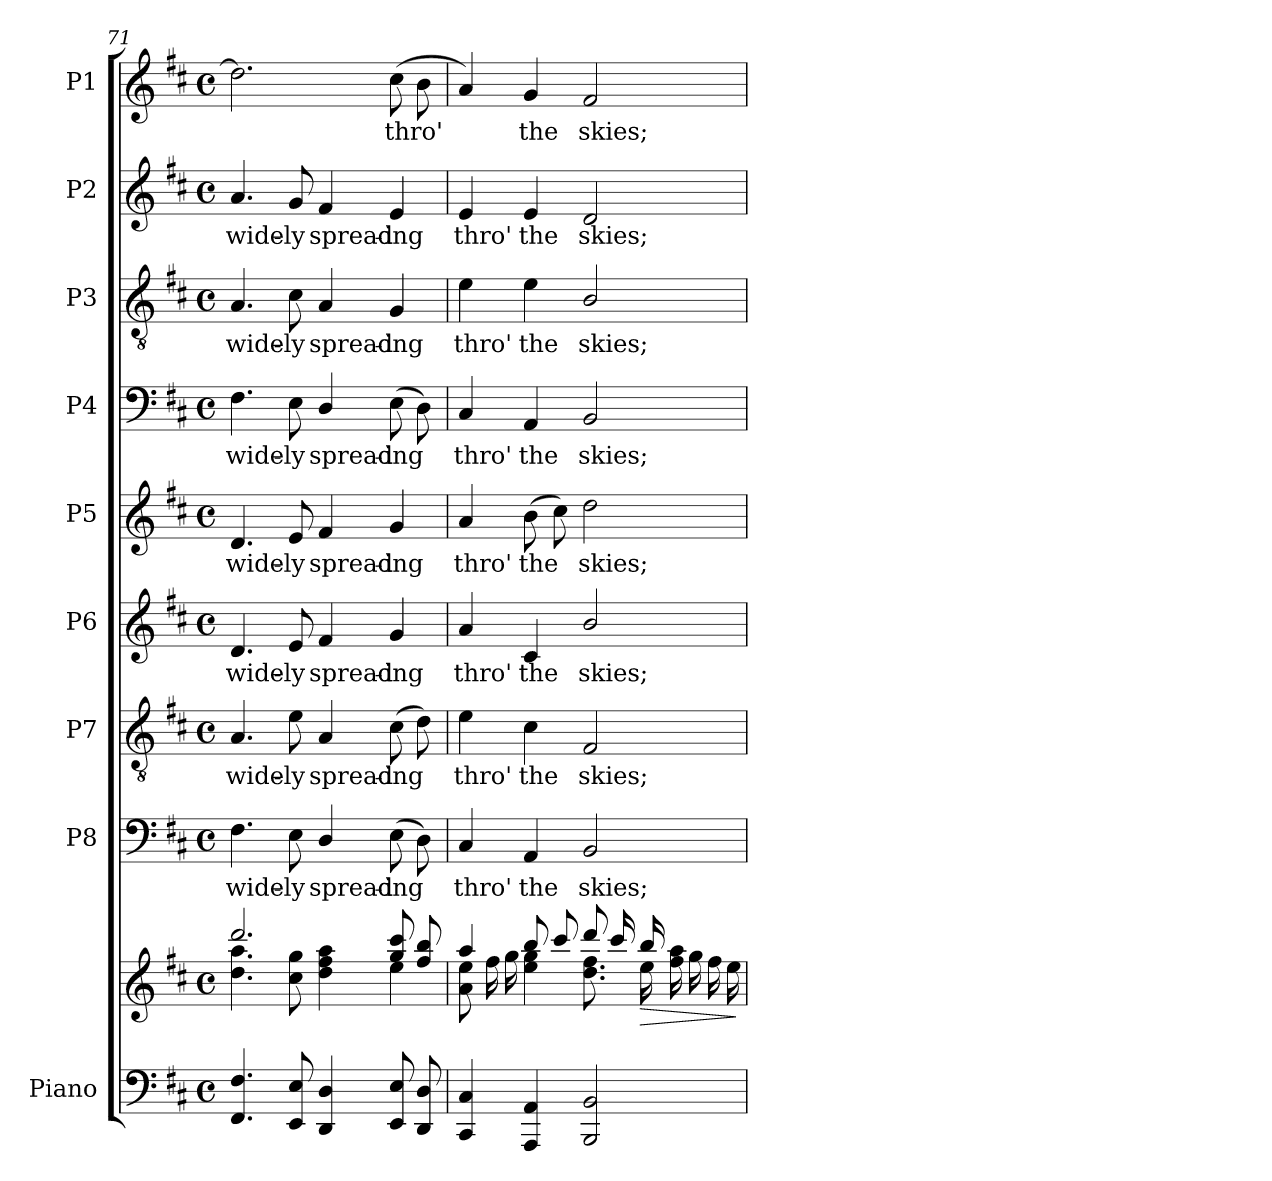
**kern	**kern	**dynam	**kern	**text	**kern	**text	**kern	**text	**kern	**text	**kern	**text	**kern	**text	**kern	**text	**kern	**text
*part9	*part9	*part9	*part8	*part8	*part7	*part7	*part6	*part6	*part5	*part5	*part4	*part4	*part3	*part3	*part2	*part2	*part1	*part1
*staff10	*staff9	*staff9/10	*staff8	*staff8	*staff7	*staff7	*staff6	*staff6	*staff5	*staff5	*staff4	*staff4	*staff3	*staff3	*staff2	*staff2	*staff1	*staff1
*I"Piano	*	*	*I"P8	*	*I"P7	*	*I"P6	*	*I"P5	*	*I"P4	*	*I"P3	*	*I"P2	*	*I"P1	*
*clefF4	*clefG2	*	*clefF4	*	*clefGv2	*	*clefG2	*	*clefG2	*	*clefF4	*	*clefGv2	*	*clefG2	*	*clefG2	*
*	*	*	*	*	*ITrd7c12	*	*	*	*	*	*	*	*ITrd7c12	*	*	*	*	*
*k[f#c#]	*k[f#c#]	*	*k[f#c#]	*	*k[f#c#]	*	*k[f#c#]	*	*k[f#c#]	*	*k[f#c#]	*	*k[f#c#]	*	*k[f#c#]	*	*k[f#c#]	*
*D:	*D:	*	*D:	*	*D:	*	*D:	*	*D:	*	*D:	*	*D:	*	*D:	*	*D:	*
*M4/4	*M4/4	*	*M4/4	*	*M4/4	*	*M4/4	*	*M4/4	*	*M4/4	*	*M4/4	*	*M4/4	*	*M4/4	*
*met(c)	*met(c)	*	*met(c)	*	*met(c)	*	*met(c)	*	*met(c)	*	*met(c)	*	*met(c)	*	*met(c)	*	*met(c)	*
=71	=71	=71	=71	=71	=71	=71	=71	=71	=71	=71	=71	=71	=71	=71	=71	=71	=71	=71
*	*^	*	*	*	*	*	*	*	*	*	*	*	*	*	*	*	*	*
!	!	!	!	!	!LO:LY:b:color=#000000	!	!	!	!	!	!	!	!	!	!	!	!	!	!
!	!	!	!	!	!	!	!LO:LY:b:color=#000000	!	!	!	!	!	!	!	!	!	!	!	!
!	!	!	!	!	!	!	!	!	!LO:LY:b:color=#000000	!	!	!	!	!	!	!	!	!	!
!	!	!	!	!	!	!	!	!	!	!	!LO:LY:b:color=#000000	!	!	!	!	!	!	!	!
!	!	!	!	!	!	!	!	!	!	!	!	!	!LO:LY:b:color=#000000	!	!	!	!	!	!
!	!	!	!	!	!	!	!	!	!	!	!	!	!	!	!LO:LY:b:color=#000000	!	!	!	!
!	!	!	!	!	!	!	!	!	!	!	!	!	!	!	!	!	!LO:LY:b:color=#000000	!	!
!	!	!	!	!	!	!	!	!	!	!	!	!	!	!	!	!	!	!	!LO:LY:b:color=#000000
4.FF#i/ 4.F#i	2.dddi/	4.ddi\ 4.aai	.	4.F#i\	wide-	4.AAi/	wide-	4.di/	wide-	4.di/	wide-	4.F#i\	wide-	4.AAi/	wide-	4.ai/	wide-	2.ddi\]	.
!	!	!	!	!	!LO:LY:b:color=#000000	!	!	!	!	!	!	!	!	!	!	!	!	!	!
!	!	!	!	!	!	!	!LO:LY:b:color=#000000	!	!	!	!	!	!	!	!	!	!	!	!
!	!	!	!	!	!	!	!	!	!LO:LY:b:color=#000000	!	!	!	!	!	!	!	!	!	!
!	!	!	!	!	!	!	!	!	!	!	!LO:LY:b:color=#000000	!	!	!	!	!	!	!	!
!	!	!	!	!	!	!	!	!	!	!	!	!	!LO:LY:b:color=#000000	!	!	!	!	!	!
!	!	!	!	!	!	!	!	!	!	!	!	!	!	!	!LO:LY:b:color=#000000	!	!	!	!
!	!	!	!	!	!	!	!	!	!	!	!	!	!	!	!	!	!LO:LY:b:color=#000000	!	!
8EEi/ 8Ei	.	8cc#i\ 8ggi	.	8Ei\	-ly	8Ei\	-ly	8ei/	-ly	8ei/	-ly	8Ei\	-ly	8C#i\	-ly	8gi/	-ly	.	.
!	!	!	!	!	!LO:LY:b:color=#000000	!	!	!	!	!	!	!	!	!	!	!	!	!	!
!	!	!	!	!	!	!	!LO:LY:b:color=#000000	!	!	!	!	!	!	!	!	!	!	!	!
!	!	!	!	!	!	!	!	!	!LO:LY:b:color=#000000	!	!	!	!	!	!	!	!	!	!
!	!	!	!	!	!	!	!	!	!	!	!LO:LY:b:color=#000000	!	!	!	!	!	!	!	!
!	!	!	!	!	!	!	!	!	!	!	!	!	!LO:LY:b:color=#000000	!	!	!	!	!	!
!	!	!	!	!	!	!	!	!	!	!	!	!	!	!	!LO:LY:b:color=#000000	!	!	!	!
!	!	!	!	!	!	!	!	!	!	!	!	!	!	!	!	!	!LO:LY:b:color=#000000	!	!
4DDi/ 4Di	.	4ddi\ 4ff#i 4aai	.	4Di/	spread-	4AAi/	spread-	4f#i/	spread-	4f#i/	spread-	4Di/	spread-	4AAi/	spread-	4f#i/	spread-	.	.
!	!	!	!	!	!LO:LY:b:color=#000000	!	!	!	!	!	!	!	!	!	!	!	!	!	!
!	!	!	!	!	!	!	!LO:LY:b:color=#000000	!	!	!	!	!	!	!	!	!	!	!	!
!	!	!	!	!	!	!	!	!	!LO:LY:b:color=#000000	!	!	!	!	!	!	!	!	!	!
!	!	!	!	!	!	!	!	!	!	!	!LO:LY:b:color=#000000	!	!	!	!	!	!	!	!
!	!	!	!	!	!	!	!	!	!	!	!	!	!LO:LY:b:color=#000000	!	!	!	!	!	!
!	!	!	!	!	!	!	!	!	!	!	!	!	!	!	!LO:LY:b:color=#000000	!	!	!	!
!	!	!	!	!	!	!	!	!	!	!	!	!	!	!	!	!	!LO:LY:b:color=#000000	!	!
!	!	!	!	!	!	!	!	!	!	!	!	!	!	!	!	!	!	!	!LO:LY:b:color=#000000
8EEi/ 8Ei	8ggi/ 8ccc#i	4eei\	.	(8Ei\	-ing	(8C#i\	-ing	4gi/	-ing	4gi/	-ing	(8Ei\	-ing	4GGi/	-ing	4ei/	-ing	(8cc#i\	thro'
!	!	!	!	!	!	!	!	!	!	!	!	!	!	!	!	!	!	!	!LO:LY:b:color=#000000
8DDi/ 8Di	8ff#i/ 8bbi	.	.	8Di\)	.	8Di\)	.	.	.	.	.	8Di\)	.	.	.	.	.	8bi\	.
=72	=72	=72	=72	=72	=72	=72	=72	=72	=72	=72	=72	=72	=72	=72	=72	=72	=72	=72	=72
!	!	!	!	!	!LO:LY:b:color=#000000	!	!	!	!	!	!	!	!	!	!	!	!	!	!
!	!	!	!	!	!	!	!LO:LY:b:color=#000000	!	!	!	!	!	!	!	!	!	!	!	!
!	!	!	!	!	!	!	!	!	!LO:LY:b:color=#000000	!	!	!	!	!	!	!	!	!	!
!	!	!	!	!	!	!	!	!	!	!	!LO:LY:b:color=#000000	!	!	!	!	!	!	!	!
!	!	!	!	!	!	!	!	!	!	!	!	!	!LO:LY:b:color=#000000	!	!	!	!	!	!
!	!	!	!	!	!	!	!	!	!	!	!	!	!	!	!LO:LY:b:color=#000000	!	!	!	!
!	!	!	!	!	!	!	!	!	!	!	!	!	!	!	!	!	!LO:LY:b:color=#000000	!	!
!	!	!	!	!	!	!	!	!	!	!	!	!	!	!	!	!	!	!	!LO:LY:b:color=#000000
4CC#i/ 4C#i	4aai/	8ai\ 8eei	.	4C#i/	thro'	4Ei\	thro'	4ai/	thro'	4ai/	thro'	4C#i/	thro'	4Ei\	thro'	4ei/	thro'	4ai/)	.
.	.	16ff#i\	.	.	.	.	.	.	.	.	.	.	.	.	.	.	.	.	.
.	.	16ggi\	.	.	.	.	.	.	.	.	.	.	.	.	.	.	.	.	.
!	!	!	!	!	!LO:LY:b:color=#000000	!	!	!	!	!	!	!	!	!	!	!	!	!	!
!	!	!	!	!	!	!	!LO:LY:b:color=#000000	!	!	!	!	!	!	!	!	!	!	!	!
!	!	!	!	!	!	!	!	!	!LO:LY:b:color=#000000	!	!	!	!	!	!	!	!	!	!
!	!	!	!	!	!	!	!	!	!	!	!LO:LY:b:color=#000000	!	!	!	!	!	!	!	!
!	!	!	!	!	!	!	!	!	!	!	!	!	!LO:LY:b:color=#000000	!	!	!	!	!	!
!	!	!	!	!	!	!	!	!	!	!	!	!	!	!	!LO:LY:b:color=#000000	!	!	!	!
!	!	!	!	!	!	!	!	!	!	!	!	!	!	!	!	!	!LO:LY:b:color=#000000	!	!
!	!	!	!	!	!	!	!	!	!	!	!	!	!	!	!	!	!	!	!LO:LY:b:color=#000000
4AAAi/ 4AAi	8bbi/	4eei\ 4ggi	.	4AAi/	the	4C#i\	the	4c#i/	the	(8bi\	the	4AAi/	the	4Ei\	the	4ei/	the	4gi/	the
.	8ccc#i/	.	.	.	.	.	.	.	.	8cc#i\)	.	.	.	.	.	.	.	.	.
!	!	!	!	!	!LO:LY:b:color=#000000	!	!	!	!	!	!	!	!	!	!	!	!	!	!
!	!	!	!	!	!	!	!LO:LY:b:color=#000000	!	!	!	!	!	!	!	!	!	!	!	!
!	!	!	!	!	!	!	!	!	!LO:LY:b:color=#000000	!	!	!	!	!	!	!	!	!	!
!	!	!	!	!	!	!	!	!	!	!	!LO:LY:b:color=#000000	!	!	!	!	!	!	!	!
!	!	!	!	!	!	!	!	!	!	!	!	!	!LO:LY:b:color=#000000	!	!	!	!	!	!
!	!	!	!	!	!	!	!	!	!	!	!	!	!	!	!LO:LY:b:color=#000000	!	!	!	!
!	!	!	!	!	!	!	!	!	!	!	!	!	!	!	!	!	!LO:LY:b:color=#000000	!	!
!	!	!	!	!	!	!	!	!	!	!	!	!	!	!	!	!	!	!	!LO:LY:b:color=#000000
2BBBi/ 2BBi	8dddi/	8.ddi\ 8.ff#i	.	2BBi/	skies;	2FF#i/	skies;	2bi/	skies;	2ddi\	skies;	2BBi/	skies;	2BBi/	skies;	2di/	skies;	2f#i/	skies;
.	16ccc#i/	.	.	.	.	.	.	.	.	.	.	.	.	.	.	.	.	.	.
!	!	!	!LO:HP:b	!	!	!	!	!	!	!	!	!	!	!	!	!	!	!	!
.	16bbi/	16eei\	>	.	.	.	.	.	.	.	.	.	.	.	.	.	.	.	.
.	16ff#i\ 16aai	4ryy	.	.	.	.	.	.	.	.	.	.	.	.	.	.	.	.	.
.	16ggi\	.	.	.	.	.	.	.	.	.	.	.	.	.	.	.	.	.	.
.	16ff#i\	.	.	.	.	.	.	.	.	.	.	.	.	.	.	.	.	.	.
.	16eei\	.	.	.	.	.	.	.	.	.	.	.	.	.	.	.	.	.	.
*	*v	*v	*	*	*	*	*	*	*	*	*	*	*	*	*	*	*	*	*
.	.	]	.	.	.	.	.	.	.	.	.	.	.	.	.	.	.	.
=	=	=	=	=	=	=	=	=	=	=	=	=	=	=	=	=	=	=
*-	*-	*-	*-	*-	*-	*-	*-	*-	*-	*-	*-	*-	*-	*-	*-	*-	*-	*-
